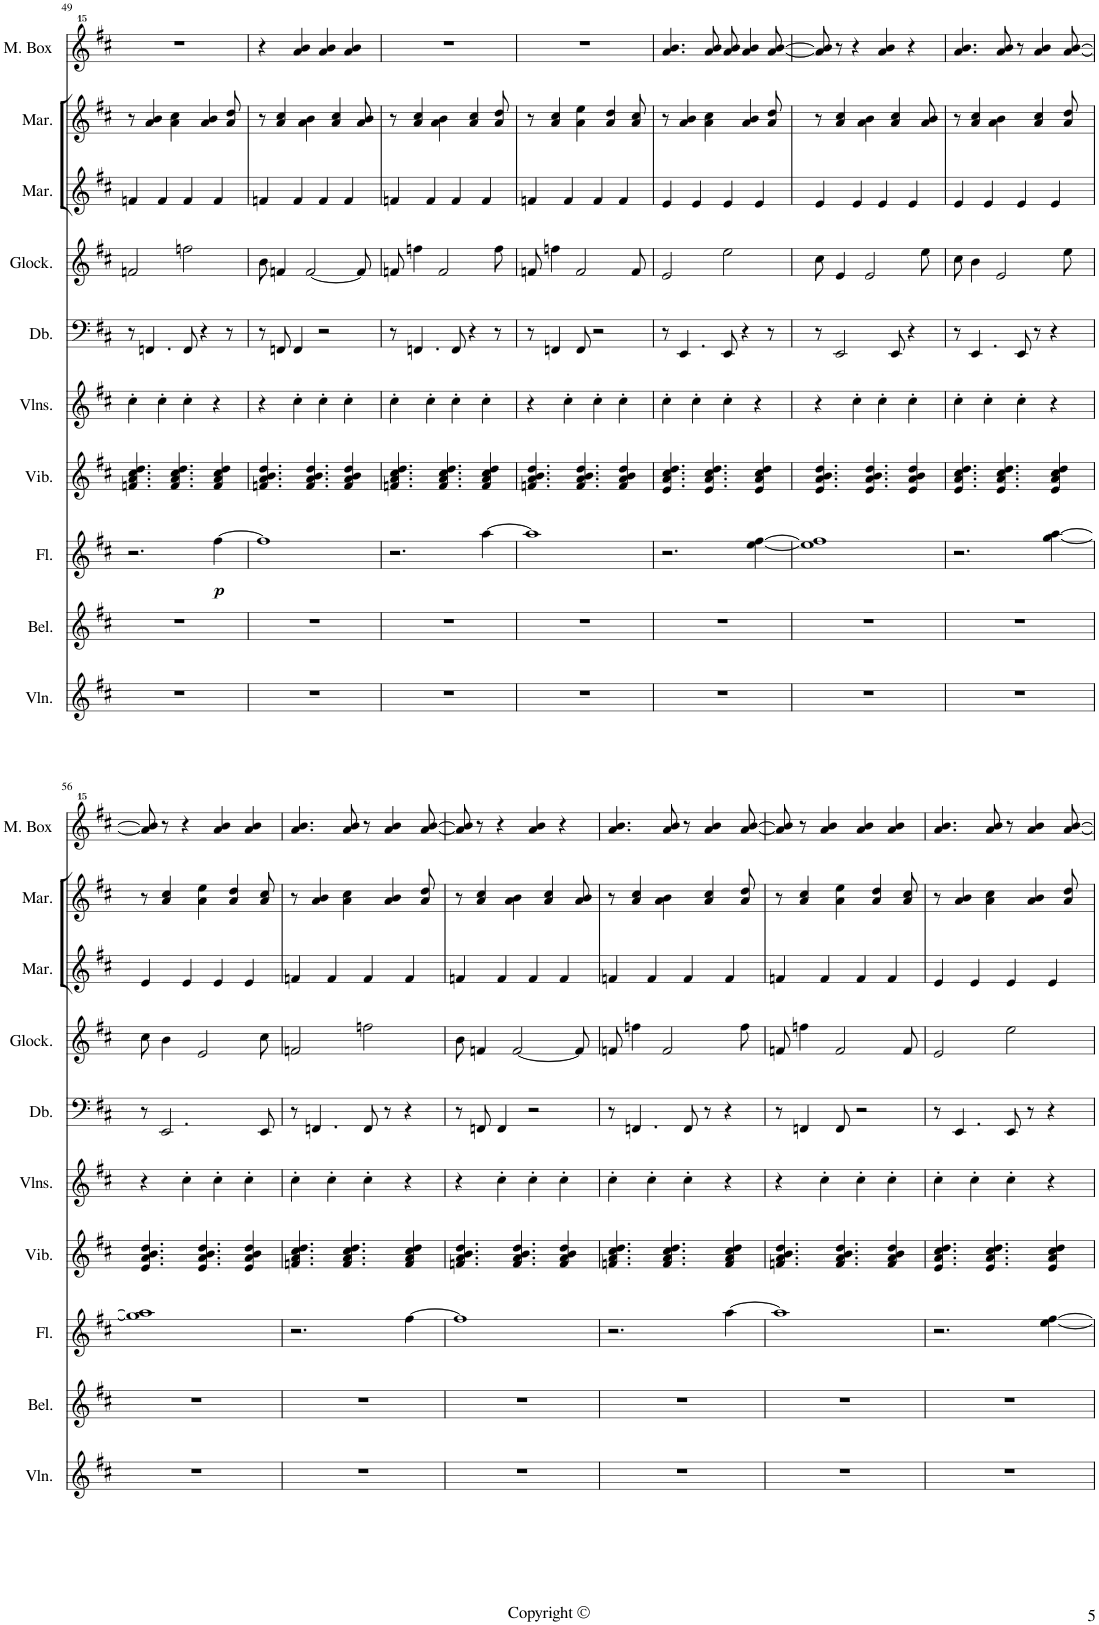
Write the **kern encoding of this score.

**kern	**kern	**kern	**dynam	**kern	**kern	**kern	**kern	**kern	**kern	**kern
*part10	*part9	*part8	*part8	*part7	*part6	*part5	*part4	*part3	*part2	*part1
*staff10	*staff9	*staff8	*staff8	*staff7	*staff6	*staff5	*staff4	*staff3	*staff2	*staff1
*I"Violin	*I"Tubular Bells	*I"Flute	*	*I"Vibraphone	*I"Violins	*I"Double Bass	*I"Glockenspiel	*I"Marimba	*I"Marimba	*I"Music Box
*I'Vln.	*I'Bel.	*I'Fl.	*	*I'Vib.	*I'Vlns.	*I'Db.	*I'Glock.	*I'Mar.	*I'Mar.	*I'M. Box
!!LO:PB:g=z
*clefG2	*clefG2	*clefG2	*	*clefG2	*clefG2	*clefF4	*clefG2	*clefG2	*clefG2	*clefG^^2
*	*	*	*	*	*	*Trd7c12	*Trd-14c-24	*	*	*
*k[f#c#]	*k[f#c#]	*k[f#c#]	*	*k[f#c#]	*k[f#c#]	*k[f#c#]	*k[f#c#]	*k[f#c#]	*k[f#c#]	*k[f#c#]
*M4/4	*M4/4	*M4/4	*	*M4/4	*M4/4	*M4/4	*M4/4	*M4/4	*M4/4	*M4/4
=49	=49	=49	=49	=49	=49	=49	=49	=49	=49	=49
1r	1r	2.r	.	4.fn/ 4.a/ 4.cc#/ 4.dd/	4cc#'\	8r	2fn/	4fn/	8r	1r
.	.	.	.	.	.	4.FFn/	.	.	4a/ 4b/	.
.	.	.	.	.	4cc#'\	.	.	4f/	.	.
.	.	.	.	4.f/ 4.a/ 4.cc#/ 4.dd/	.	.	.	.	4a\ 4cc#\	.
.	.	.	.	.	4cc#'\	8FF/	2ffn\	4f/	.	.
.	.	.	.	.	.	4r	.	.	4a/ 4b/	.
!	!	!	!LO:DY:b	!	!	!	!	!	!	!
.	.	[4ff#\	p	4f/ 4a/ 4cc#/ 4dd/	4r	.	.	4f/	.	.
.	.	.	.	.	.	8r	.	.	8a/ 8dd/	.
=50	=50	=50	=50	=50	=50	=50	=50	=50	=50	=50
1r	1r	1ff#]	.	4.fn/ 4.a/ 4.b/ 4.dd/	4r	8r	8b\	4fn/	8r	4r
.	.	.	.	.	.	8FFn/	4fn/	.	4a/ 4cc#/	.
.	.	.	.	.	4cc#'\	4FF/	.	4f/	.	4aaa/ 4bbb/
.	.	.	.	4.f/ 4.a/ 4.b/ 4.dd/	.	.	[2f/	.	4a\ 4b\	.
.	.	.	.	.	4cc#'\	2r	.	4f/	.	4aaa/ 4bbb/
.	.	.	.	.	.	.	.	.	4a/ 4cc#/	.
.	.	.	.	4f/ 4a/ 4b/ 4dd/	4cc#'\	.	.	4f/	.	4aaa/ 4bbb/
.	.	.	.	.	.	.	8f/]	.	8a/ 8b/	.
=51	=51	=51	=51	=51	=51	=51	=51	=51	=51	=51
1r	1r	2.r	.	4.fn/ 4.a/ 4.cc#/ 4.dd/	4cc#'\	8r	8fn/	4fn/	8r	1r
.	.	.	.	.	.	4.FFn/	4ffn\	.	4a/ 4cc#/	.
.	.	.	.	.	4cc#'\	.	.	4f/	.	.
.	.	.	.	4.f/ 4.a/ 4.cc#/ 4.dd/	.	.	2f/	.	4a\ 4b\	.
.	.	.	.	.	4cc#'\	8FF/	.	4f/	.	.
.	.	.	.	.	.	4r	.	.	4a/ 4cc#/	.
.	.	[4aa\	.	4f/ 4a/ 4cc#/ 4dd/	4cc#'\	.	.	4f/	.	.
.	.	.	.	.	.	8r	8ff\	.	8a/ 8dd/	.
=52	=52	=52	=52	=52	=52	=52	=52	=52	=52	=52
1r	1r	1aa]	.	4.fn/ 4.a/ 4.b/ 4.dd/	4r	8r	8fn/	4fn/	8r	1r
.	.	.	.	.	.	4FFn/	4ffn\	.	4a/ 4cc#/	.
.	.	.	.	.	4cc#'\	.	.	4f/	.	.
.	.	.	.	4.f/ 4.a/ 4.b/ 4.dd/	.	8FF/	2f/	.	4a\ 4ee\	.
.	.	.	.	.	4cc#'\	2r	.	4f/	.	.
.	.	.	.	.	.	.	.	.	4a/ 4dd/	.
.	.	.	.	4f/ 4a/ 4b/ 4dd/	4cc#'\	.	.	4f/	.	.
.	.	.	.	.	.	.	8f/	.	8a/ 8cc#/	.
=53	=53	=53	=53	=53	=53	=53	=53	=53	=53	=53
1r	1r	2.r	.	4.e/ 4.a/ 4.cc#/ 4.dd/	4cc#'\	8r	2e/	4e/	8r	4.aaa/ 4.bbb/
.	.	.	.	.	.	4.EE/	.	.	4a/ 4b/	.
.	.	.	.	.	4cc#'\	.	.	4e/	.	.
.	.	.	.	4.e/ 4.a/ 4.cc#/ 4.dd/	.	.	.	.	4a\ 4cc#\	8aaa/ 8bbb/
.	.	.	.	.	4cc#'\	8EE/	2ee\	4e/	.	8aaa/ 8bbb/
.	.	.	.	.	.	4r	.	.	4a/ 4b/	4aaa/ 4bbb/
.	.	[4ee\ [4ff#\	.	4e/ 4a/ 4cc#/ 4dd/	4r	.	.	4e/	.	.
.	.	.	.	.	.	8r	.	.	8a/ 8dd/	[8aaa/ [8bbb/
=54	=54	=54	=54	=54	=54	=54	=54	=54	=54	=54
1r	1r	1ee] 1ff#]	.	4.e/ 4.a/ 4.b/ 4.dd/	4r	8r	8cc#\	4e/	8r	8aaa/] 8bbb/]
.	.	.	.	.	.	2EE/	4e/	.	4a/ 4cc#/	8r
.	.	.	.	.	4cc#'\	.	.	4e/	.	4r
.	.	.	.	4.e/ 4.a/ 4.b/ 4.dd/	.	.	2e/	.	4a\ 4b\	.
.	.	.	.	.	4cc#'\	.	.	4e/	.	4aaa/ 4bbb/
.	.	.	.	.	.	8EE/	.	.	4a/ 4cc#/	.
.	.	.	.	4e/ 4a/ 4b/ 4dd/	4cc#'\	4r	.	4e/	.	4r
.	.	.	.	.	.	.	8ee\	.	8a/ 8b/	.
=55	=55	=55	=55	=55	=55	=55	=55	=55	=55	=55
1r	1r	2.r	.	4.e/ 4.a/ 4.cc#/ 4.dd/	4cc#'\	8r	8cc#\	4e/	8r	4.aaa/ 4.bbb/
.	.	.	.	.	.	4.EE/	4b\	.	4a/ 4cc#/	.
.	.	.	.	.	4cc#'\	.	.	4e/	.	.
.	.	.	.	4.e/ 4.a/ 4.cc#/ 4.dd/	.	.	2e/	.	4a\ 4b\	8aaa/ 8bbb/
.	.	.	.	.	4cc#'\	8EE/	.	4e/	.	8r
.	.	.	.	.	.	8r	.	.	4a/ 4cc#/	4aaa/ 4bbb/
.	.	[4gg\ [4aa\	.	4e/ 4a/ 4cc#/ 4dd/	4r	4r	.	4e/	.	.
.	.	.	.	.	.	.	8ee\	.	8a/ 8dd/	[8aaa/ [8bbb/
!!LO:LB:g=z
=56	=56	=56	=56	=56	=56	=56	=56	=56	=56	=56
1r	1r	1gg] 1aa]	.	4.e/ 4.a/ 4.b/ 4.dd/	4r	8r	8cc#\	4e/	8r	8aaa/] 8bbb/]
.	.	.	.	.	.	2.EE/	4b\	.	4a/ 4cc#/	8r
.	.	.	.	.	4cc#'\	.	.	4e/	.	4r
.	.	.	.	4.e/ 4.a/ 4.b/ 4.dd/	.	.	2e/	.	4a\ 4ee\	.
.	.	.	.	.	4cc#'\	.	.	4e/	.	4aaa/ 4bbb/
.	.	.	.	.	.	.	.	.	4a/ 4dd/	.
.	.	.	.	4e/ 4a/ 4b/ 4dd/	4cc#'\	.	.	4e/	.	4aaa/ 4bbb/
.	.	.	.	.	.	8EE/	8cc#\	.	8a/ 8cc#/	.
=57	=57	=57	=57	=57	=57	=57	=57	=57	=57	=57
1r	1r	2.r	.	4.fn/ 4.a/ 4.cc#/ 4.dd/	4cc#'\	8r	2fn/	4fn/	8r	4.aaa/ 4.bbb/
.	.	.	.	.	.	4.FFn/	.	.	4a/ 4b/	.
.	.	.	.	.	4cc#'\	.	.	4f/	.	.
.	.	.	.	4.f/ 4.a/ 4.cc#/ 4.dd/	.	.	.	.	4a\ 4cc#\	8aaa/ 8bbb/
.	.	.	.	.	4cc#'\	8FF/	2ffn\	4f/	.	8r
.	.	.	.	.	.	8r	.	.	4a/ 4b/	4aaa/ 4bbb/
.	.	[4ff#\	.	4f/ 4a/ 4cc#/ 4dd/	4r	4r	.	4f/	.	.
.	.	.	.	.	.	.	.	.	8a/ 8dd/	[8aaa/ [8bbb/
=58	=58	=58	=58	=58	=58	=58	=58	=58	=58	=58
1r	1r	1ff#]	.	4.fn/ 4.a/ 4.b/ 4.dd/	4r	8r	8b\	4fn/	8r	8aaa/] 8bbb/]
.	.	.	.	.	.	8FFn/	4fn/	.	4a/ 4cc#/	8r
.	.	.	.	.	4cc#'\	4FF/	.	4f/	.	4r
.	.	.	.	4.f/ 4.a/ 4.b/ 4.dd/	.	.	[2f/	.	4a\ 4b\	.
.	.	.	.	.	4cc#'\	2r	.	4f/	.	4aaa/ 4bbb/
.	.	.	.	.	.	.	.	.	4a/ 4cc#/	.
.	.	.	.	4f/ 4a/ 4b/ 4dd/	4cc#'\	.	.	4f/	.	4r
.	.	.	.	.	.	.	8f/]	.	8a/ 8b/	.
=59	=59	=59	=59	=59	=59	=59	=59	=59	=59	=59
1r	1r	2.r	.	4.fn/ 4.a/ 4.cc#/ 4.dd/	4cc#'\	8r	8fn/	4fn/	8r	4.aaa/ 4.bbb/
.	.	.	.	.	.	4.FFn/	4ffn\	.	4a/ 4cc#/	.
.	.	.	.	.	4cc#'\	.	.	4f/	.	.
.	.	.	.	4.f/ 4.a/ 4.cc#/ 4.dd/	.	.	2f/	.	4a\ 4b\	8aaa/ 8bbb/
.	.	.	.	.	4cc#'\	8FF/	.	4f/	.	8r
.	.	.	.	.	.	8r	.	.	4a/ 4cc#/	4aaa/ 4bbb/
.	.	[4aa\	.	4f/ 4a/ 4cc#/ 4dd/	4r	4r	.	4f/	.	.
.	.	.	.	.	.	.	8ff\	.	8a/ 8dd/	[8aaa/ [8bbb/
=60	=60	=60	=60	=60	=60	=60	=60	=60	=60	=60
1r	1r	1aa]	.	4.fn/ 4.a/ 4.b/ 4.dd/	4r	8r	8fn/	4fn/	8r	8aaa/] 8bbb/]
.	.	.	.	.	.	4FFn/	4ffn\	.	4a/ 4cc#/	8r
.	.	.	.	.	4cc#'\	.	.	4f/	.	4aaa/ 4bbb/
.	.	.	.	4.f/ 4.a/ 4.b/ 4.dd/	.	8FF/	2f/	.	4a\ 4ee\	.
.	.	.	.	.	4cc#'\	2r	.	4f/	.	4aaa/ 4bbb/
.	.	.	.	.	.	.	.	.	4a/ 4dd/	.
.	.	.	.	4f/ 4a/ 4b/ 4dd/	4cc#'\	.	.	4f/	.	4aaa/ 4bbb/
.	.	.	.	.	.	.	8f/	.	8a/ 8cc#/	.
=61	=61	=61	=61	=61	=61	=61	=61	=61	=61	=61
1r	1r	2.r	.	4.e/ 4.a/ 4.cc#/ 4.dd/	4cc#'\	8r	2e/	4e/	8r	4.aaa/ 4.bbb/
.	.	.	.	.	.	4.EE/	.	.	4a/ 4b/	.
.	.	.	.	.	4cc#'\	.	.	4e/	.	.
.	.	.	.	4.e/ 4.a/ 4.cc#/ 4.dd/	.	.	.	.	4a\ 4cc#\	8aaa/ 8bbb/
.	.	.	.	.	4cc#'\	8EE/	2ee\	4e/	.	8r
.	.	.	.	.	.	8r	.	.	4a/ 4b/	4aaa/ 4bbb/
.	.	[4ee\ [4ff#\	.	4e/ 4a/ 4cc#/ 4dd/	4r	4r	.	4e/	.	.
.	.	.	.	.	.	.	.	.	8a/ 8dd/	[8aaa/ [8bbb/
=	=	=	=	=	=	=	=	=	=	=
*-	*-	*-	*-	*-	*-	*-	*-	*-	*-	*-
